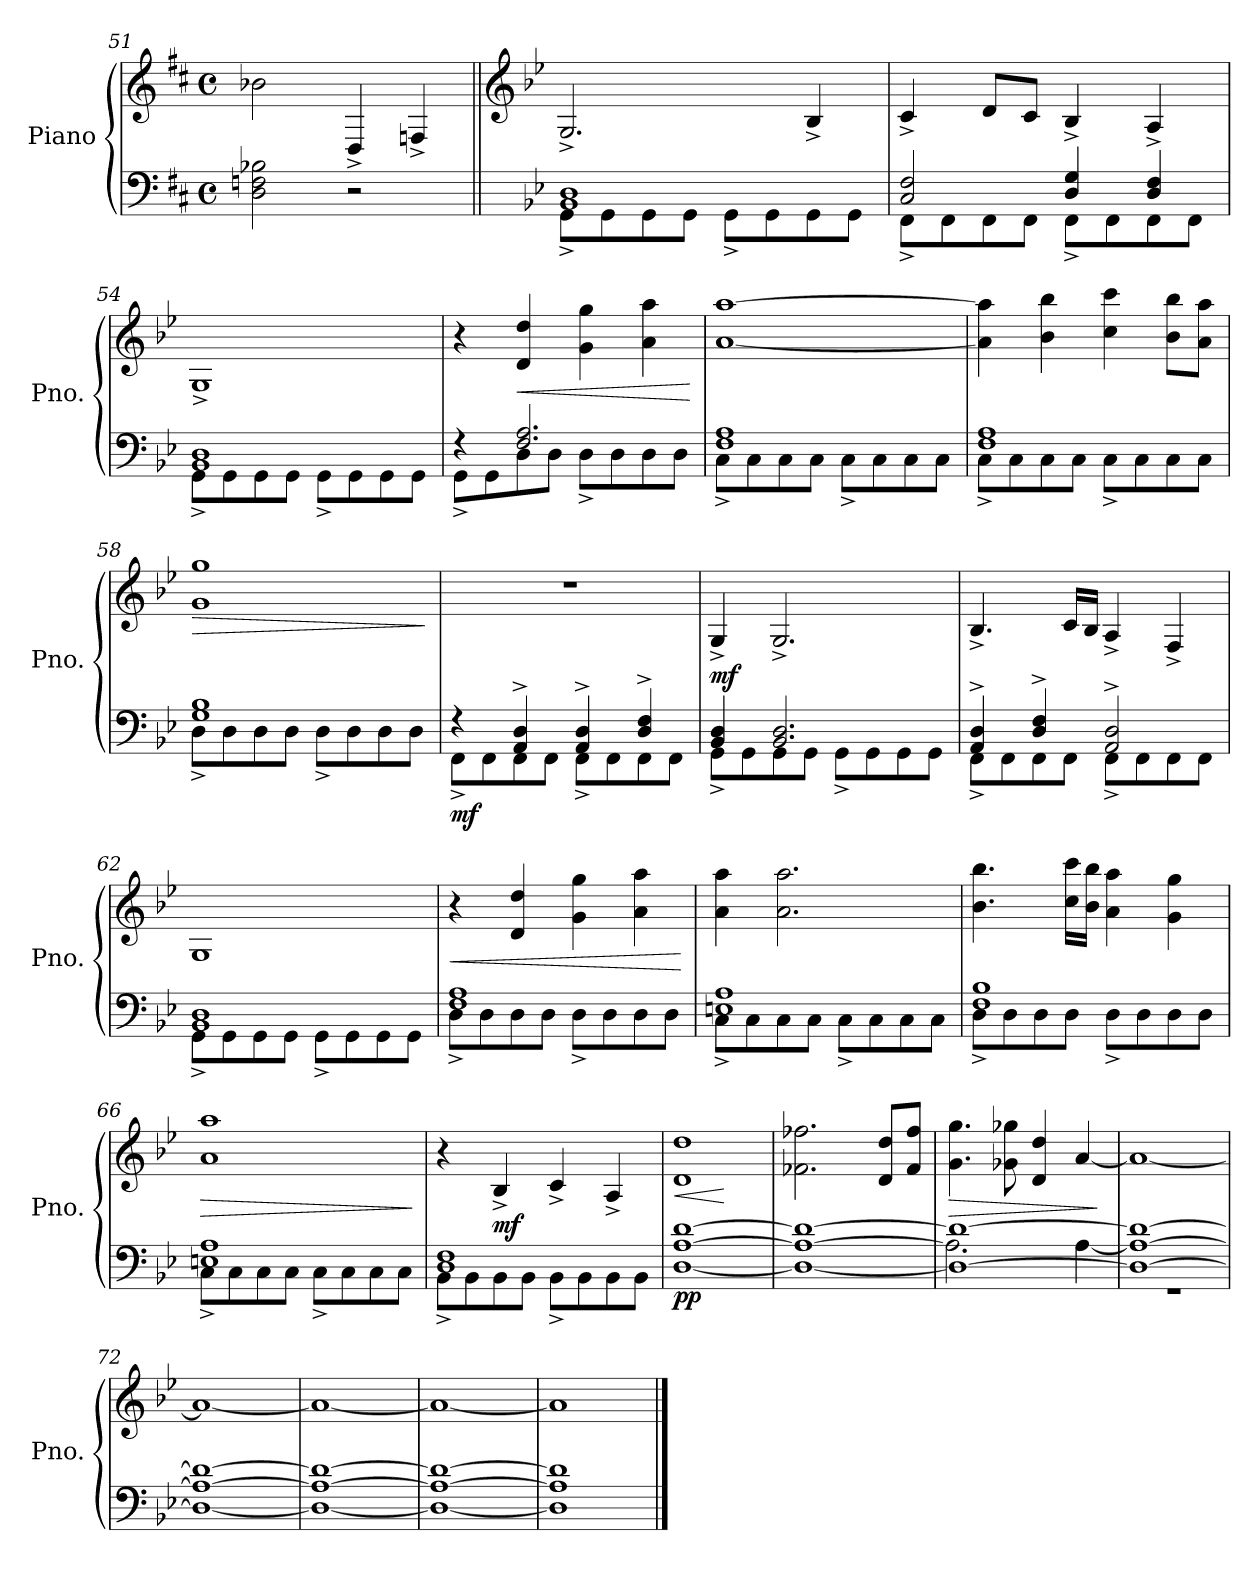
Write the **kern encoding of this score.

**kern	**kern	**dynam
*part1	*part1	*part1
*staff2	*staff1	*staff1/2
*I"Piano	*	*
*I'Pno.	*	*
*clefF4	*clefG2	*
*k[f#c#]	*k[f#c#]	*
*M4/4	*M4/4	*
*met(c)	*met(c)	*
=51	=51	=51
2D\ 2Fn\ 2B-X\	2b-X\	.
2r	4D^/	.
.	4Fn^/	.
!!LO:LB:g=z
=52||	=52||	=52||
*	*clefG2	*
*k[b-e-]	*k[b-e-]	*
*^	*	*
!	!	!	!LO:DY:b=2
!	!	!	!LO:DY:n=1:b
1BB- 1D	8GG^\L	2.G^/	mf mf
.	8GG\	.	.
.	8GG\	.	.
.	8GG\J	.	.
.	8GG^\L	.	.
.	8GG\	.	.
.	8GG\	4B-^/	.
.	8GG\J	.	.
=53	=53	=53	=53
2C/ 2F/	8FF^\L	4c^/	.
.	8FF\	.	.
.	8FF\	8d/L	.
.	8FF\J	8c/J	.
4D/ 4G/	8FF^\L	4B-^/	.
.	8FF\	.	.
4D/ 4F/	8FF\	4A^/	.
.	8FF\J	.	.
=54	=54	=54	=54
1BB- 1D	8GG^\L	1G^	.
.	8GG\	.	.
.	8GG\	.	.
.	8GG\J	.	.
.	8GG^\L	.	.
.	8GG\	.	.
.	8GG\	.	.
.	8GG\J	.	.
=55	=55	=55	=55
4r	8GG^\L	4r	.
.	8GG\	.	.
!	!	!	!LO:HP:b
2.F/ 2.A/	8D\	4d/ 4dd/	<
.	8D\J	.	.
.	8D^\L	4g\ 4gg\	.
.	8D\	.	.
.	8D\	4a\ 4aa\	.
.	8D\J	.	.
*v	*v	*	*
.	.	[
=56	=56	=56
*^	*	*
1F 1A	8C^\L	[1a [1aa	.
.	8C\	.	.
.	8C\	.	.
.	8C\J	.	.
.	8C^\L	.	.
.	8C\	.	.
.	8C\	.	.
.	8C\J	.	.
!!LO:LB:g=z
=57	=57	=57	=57
1F 1A	8C^\L	4a\] 4aa\]	.
.	8C\	.	.
.	8C\	4b-\ 4bb-\	.
.	8C\J	.	.
.	8C^\L	4cc\ 4ccc\	.
.	8C\	.	.
.	8C\	8b-\ 8bb-\L	.
.	8C\J	8a\ 8aa\J	.
=58	=58	=58	=58
!	!	!	!LO:HP:b
1G 1B-	8D^\L	1g 1gg	>
.	8D\	.	.
.	8D\	.	.
.	8D\J	.	.
.	8D^\L	.	.
.	8D\	.	.
.	8D\	.	.
.	8D\J	.	.
*v	*v	*	*
.	.	]
=59	=59	=59
*^	*	*
!	!	!	!LO:DY:b=2
4r	8FF^\L	1r	mf
.	8FF\	.	.
4AA/^ 4D/^	8FF\	.	.
.	8FF\J	.	.
4AA/^ 4D/^	8FF^\L	.	.
.	8FF\	.	.
4D/^ 4F/^	8FF\	.	.
.	8FF\J	.	.
=60	=60	=60	=60
!	!	!	!LO:DY:b
4BB-/ 4D/	8GG^\L	4G^/	mf
.	8GG\	.	.
2.BB-/ 2.D/	8GG\	2.G^/	.
.	8GG\J	.	.
.	8GG^\L	.	.
.	8GG\	.	.
.	8GG\	.	.
.	8GG\J	.	.
=61	=61	=61	=61
4AA/^ 4D/^	8FF^\L	4.B-^/	.
.	8FF\	.	.
4D/^ 4F/^	8FF\	.	.
.	8FF\J	16c/LL	.
.	.	16B-/JJ	.
2AA/^ 2D/^	8FF^\L	4A^/	.
.	8FF\	.	.
.	8FF\	4F^/	.
.	8FF\J	.	.
!!LO:LB:g=z
=62	=62	=62	=62
1BB- 1D	8GG^\L	1G	.
.	8GG\	.	.
.	8GG\	.	.
.	8GG\J	.	.
.	8GG^\L	.	.
.	8GG\	.	.
.	8GG\	.	.
.	8GG\J	.	.
=63	=63	=63	=63
!	!	!	!LO:HP:b
1F 1A	8D^\L	4r	<
.	8D\	.	.
.	8D\	4d/ 4dd/	.
.	8D\J	.	.
.	8D^\L	4g\ 4gg\	.
.	8D\	.	.
.	8D\	4a\ 4aa\	.
.	8D\J	.	.
*v	*v	*	*
.	.	[
=64	=64	=64
*^	*	*
1En 1A	8C^\L	4a\ 4aa\	.
.	8C\	.	.
.	8C\	2.a\ 2.aa\	.
.	8C\J	.	.
.	8C^\L	.	.
.	8C\	.	.
.	8C\	.	.
.	8C\J	.	.
=65	=65	=65	=65
1F 1B-	8D^\L	4.b-\ 4.bb-\	.
.	8D\	.	.
.	8D\	.	.
.	8D\J	16cc\ 16ccc\LL	.
.	.	16b-\ 16bb-\JJ	.
.	8D^\L	4a\ 4aa\	.
.	8D\	.	.
.	8D\	4g\ 4gg\	.
.	8D\J	.	.
=66	=66	=66	=66
!	!	!	!LO:HP:b
1En 1A	8C^\L	1a 1aa	>
.	8C\	.	.
.	8C\	.	.
.	8C\J	.	.
.	8C^\L	.	.
.	8C\	.	.
.	8C\	.	.
.	8C\J	.	.
*v	*v	*	*
.	.	]
!!LO:LB:g=z
=67	=67	=67
*^	*	*
1D 1F	8BB-^\L	4r	.
.	8BB-\	.	.
!	!	!	!LO:DY:b
.	8BB-\	4B-^/	mf
.	8BB-\J	.	.
.	8BB-^\L	4c^/	.
.	8BB-\	.	.
.	8BB-\	4A^/	.
.	8BB-\J	.	.
=68	=68	=68	=68
!	!	!	!LO:HP:b
!	!	!	!LO:DY:n=1:b=2
!	!	!	!LO:DY:n=2:b
*v	*v	*	*
[1D [1A [1d	1d 1dd	< p p
.	.	[
=69	=69	=69
1D_ 1A_ 1d_	2.f-X\ 2.ff-X\	.
.	8d/ 8dd/L	.
.	8f-/ 8ff-/J	.
=70	=70	=70
*^	*	*
!	!	!	!LO:HP:b
1D_ 1d_	2.A\]	4.g\ 4.gg\	>
.	.	8g-X\ 8gg-X\	.
.	.	4d/ 4dd/	.
.	[4A\	[4a/	.
*v	*v	*	*
.	.	]
=71	=71	=71
*^	*	*
1D_ 1A_ 1d_	1r	1a_	.
*v	*v	*	*
=72	=72	=72
1D_ 1A_ 1d_	1a_	.
=73	=73	=73
1D_ 1A_ 1d_	1a_	.
=74	=74	=74
1D_ 1A_ 1d_	1a_	.
=75	=75	=75
1D] 1A] 1d]	1a]	.
==	==	==
*-	*-	*-
